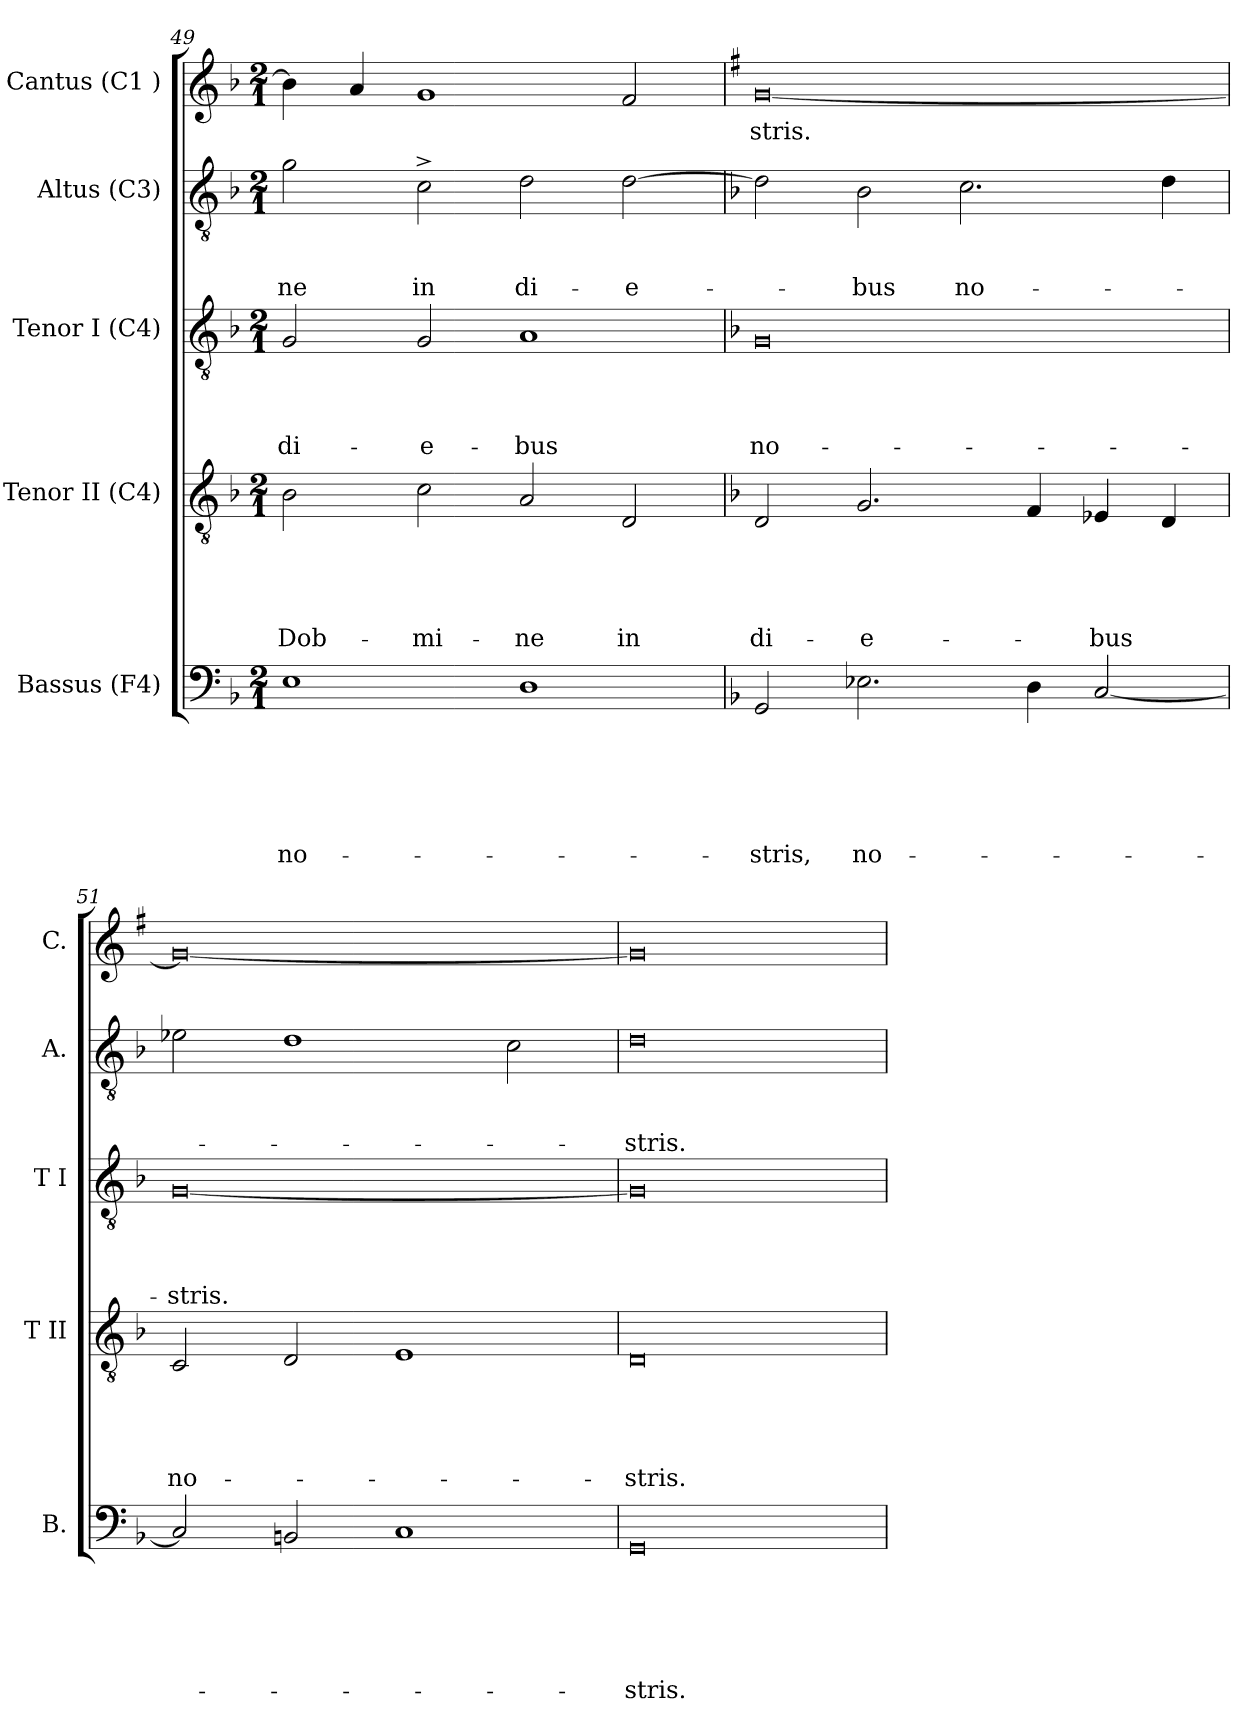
**kern	**text	**text	**text	**text	**text	**text	**kern	**text	**text	**text	**text	**text	**kern	**text	**text	**text	**text	**kern	**text	**text	**text	**kern	**text
*part5	*part5	*part5	*part5	*part5	*part5	*part5	*part4	*part4	*part4	*part4	*part4	*part4	*part3	*part3	*part3	*part3	*part3	*part2	*part2	*part2	*part2	*part1	*part1
*staff5	*staff5	*staff5	*staff5	*staff5	*staff5	*staff5	*staff4	*staff4	*staff4	*staff4	*staff4	*staff4	*staff3	*staff3	*staff3	*staff3	*staff3	*staff2	*staff2	*staff2	*staff2	*staff1	*staff1
*I"Bassus (F4)	*	*	*	*	*	*	*I"Tenor II (C4)	*	*	*	*	*	*I"Tenor I (C4)	*	*	*	*	*I"Altus (C3)	*	*	*	*I"Cantus (C1 )	*
*I'B.	*	*	*	*	*	*	*I'T II	*	*	*	*	*	*I'T I	*	*	*	*	*I'A.	*	*	*	*I'C.	*
!!LO:LB:g=z
*clefF4	*	*	*	*	*	*	*clefGv2	*	*	*	*	*	*clefGv2	*	*	*	*	*clefGv2	*	*	*	*clefG2	*
*k[b-]	*	*	*	*	*	*	*k[b-]	*	*	*	*	*	*k[b-]	*	*	*	*	*k[b-]	*	*	*	*k[b-]	*
*F:	*	*	*	*	*	*	*F:	*	*	*	*	*	*F:	*	*	*	*	*F:	*	*	*	*F:	*
*M2/1	*	*	*	*	*	*	*M2/1	*	*	*	*	*	*M2/1	*	*	*	*	*M2/1	*	*	*	*M2/1	*
=49	=49	=49	=49	=49	=49	=49	=49	=49	=49	=49	=49	=49	=49	=49	=49	=49	=49	=49	=49	=49	=49	=49	=49
!	!	!	!	!	!	!LO:LY:b	!	!	!	!	!	!LO:LY:b	!	!	!	!	!LO:LY:b	!	!	!	!LO:LY:b	!	!
1E	.	.	.	.	.	no-	2B-\	.	.	.	.	Dob-	2G/	.	.	.	di-	2g\	.	.	-ne	4b-\]	.
.	.	.	.	.	.	.	.	.	.	.	.	.	.	.	.	.	.	.	.	.	.	4a/	.
!	!	!	!	!	!	!	!	!	!	!	!	!LO:LY:b	!	!	!	!	!LO:LY:b	!	!	!	!LO:LY:b	!	!
.	.	.	.	.	.	.	2c\	.	.	.	.	-mi-	2G/	.	.	.	-e-	2c^>\	.	.	in	1g	.
!	!	!	!	!	!	!	!	!	!	!	!	!LO:LY:b	!	!	!	!	!LO:LY:b	!	!	!	!LO:LY:b	!	!
1D	.	.	.	.	.	.	2A/	.	.	.	.	-ne	1A	.	.	.	-bus	2d\	.	.	di-	.	.
!	!	!	!	!	!	!	!	!	!	!	!	!LO:LY:b	!	!	!	!	!	!	!	!	!LO:LY:b:rj	!	!
.	.	.	.	.	.	.	2D/	.	.	.	.	in	.	.	.	.	.	[>2d\	.	.	-e-	2f/	.
=50	=50	=50	=50	=50	=50	=50	=50	=50	=50	=50	=50	=50	=50	=50	=50	=50	=50	=50	=50	=50	=50	=50	=50
*	*	*	*	*	*	*	*	*	*	*	*	*	*	*	*	*	*	*	*	*	*	*k[f#]	*
*	*	*	*	*	*	*	*	*	*	*	*	*	*	*	*	*	*	*	*	*	*	*G:	*
!	!	!	!	!	!	!LO:LY:b	!	!	!	!	!	!LO:LY:b	!	!	!	!	!LO:LY:b:rj	!	!	!	!	!	!LO:LY:b
2GG/	.	.	.	.	.	-stris,	2D/	.	.	.	.	di-	0G	.	.	.	no-	2d\]	.	.	.	[<0g	-stris.
!	!	!	!	!	!	!LO:LY:b	!	!	!	!	!	!LO:LY:b:rj	!	!	!	!	!	!	!	!	!LO:LY:b	!	!
2.E-X\	.	.	.	.	.	no-	2.G/	.	.	.	.	-e-	.	.	.	.	.	2B-\	.	.	-bus	.	.
!	!	!	!	!	!	!	!	!	!	!	!	!	!	!	!	!	!	!	!	!	!LO:LY:b	!	!
.	.	.	.	.	.	.	.	.	.	.	.	.	.	.	.	.	.	2.c\	.	.	no-	.	.
4D\	.	.	.	.	.	.	4F/	.	.	.	.	.	.	.	.	.	.	.	.	.	.	.	.
!	!	!	!	!	!	!	!	!	!	!	!	!LO:LY:b	!	!	!	!	!	!	!	!	!	!	!
[<2C/	.	.	.	.	.	.	4E-/	.	.	.	.	-bus	.	.	.	.	.	.	.	.	.	.	.
.	.	.	.	.	.	.	4D/	.	.	.	.	.	.	.	.	.	.	4d\	.	.	.	.	.
=51	=51	=51	=51	=51	=51	=51	=51	=51	=51	=51	=51	=51	=51	=51	=51	=51	=51	=51	=51	=51	=51	=51	=51
!	!	!	!	!	!	!	!	!	!	!	!	!LO:LY:b	!	!	!	!	!LO:LY:b	!	!	!	!	!	!
2C/]	.	.	.	.	.	.	2C/	.	.	.	.	no-	[<0G	.	.	.	-stris.	2e-\	.	.	.	0g_	.
2BBn/	.	.	.	.	.	.	2D/	.	.	.	.	.	.	.	.	.	.	1d	.	.	.	.	.
1C	.	.	.	.	.	.	1E	.	.	.	.	.	.	.	.	.	.	.	.	.	.	.	.
.	.	.	.	.	.	.	.	.	.	.	.	.	.	.	.	.	.	2c\	.	.	.	.	.
=52	=52	=52	=52	=52	=52	=52	=52	=52	=52	=52	=52	=52	=52	=52	=52	=52	=52	=52	=52	=52	=52	=52	=52
!	!	!	!	!	!	!LO:LY:b	!	!	!	!	!	!LO:LY:b	!	!	!	!	!	!	!	!	!LO:LY:b	!	!
0GG	.	.	.	.	.	-stris.	0D	.	.	.	.	-stris.	0G]	.	.	.	.	0d	.	.	-stris.	0g]	.
=	=	=	=	=	=	=	=	=	=	=	=	=	=	=	=	=	=	=	=	=	=	=	=
*-	*-	*-	*-	*-	*-	*-	*-	*-	*-	*-	*-	*-	*-	*-	*-	*-	*-	*-	*-	*-	*-	*-	*-
